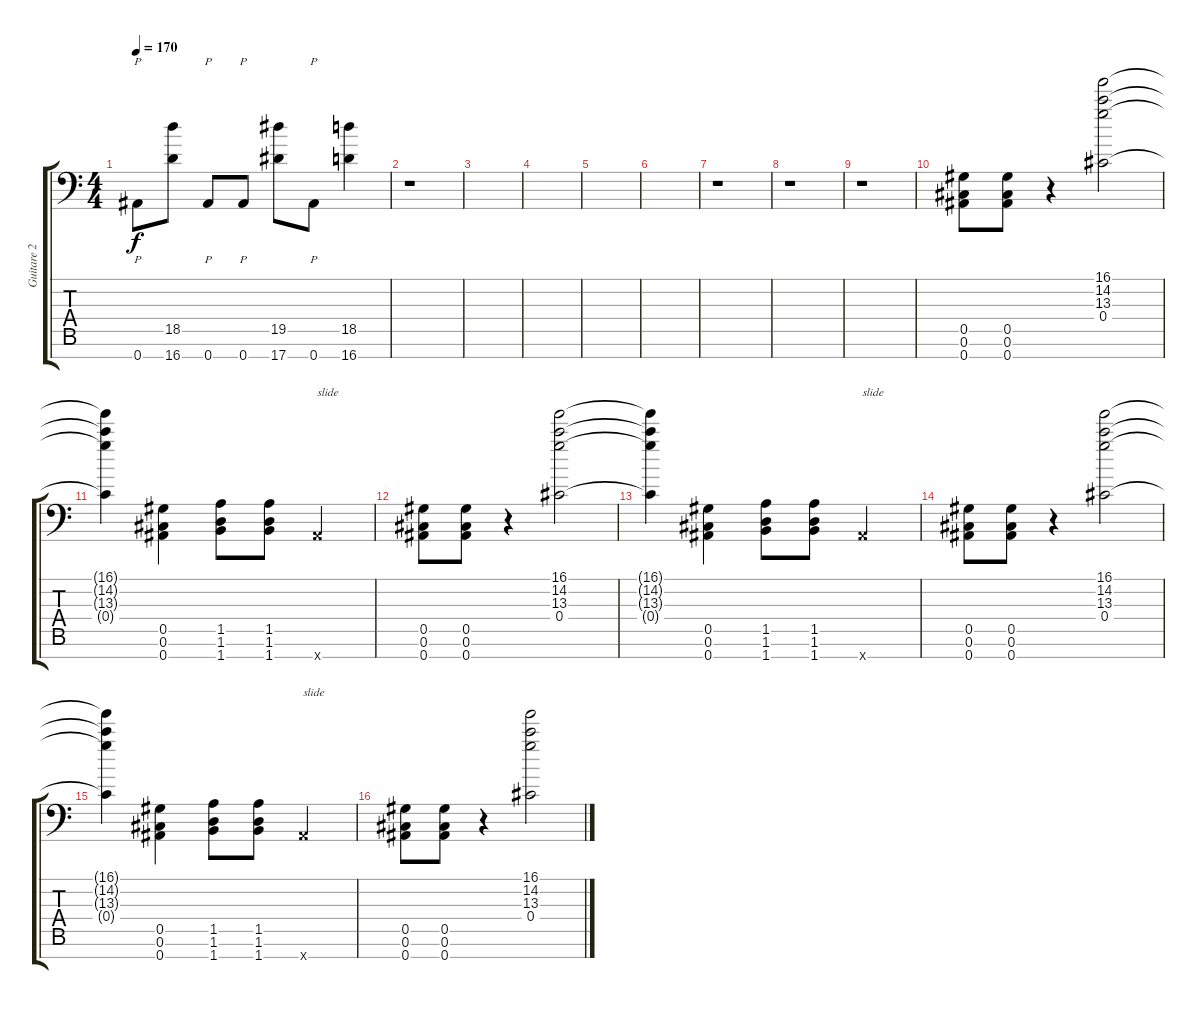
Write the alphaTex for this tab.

\track ("Guitare 2" "Guitare 2") {instrument distortionguitar}
\staff {score tabs}
\tuning (Eb4 Bb3 Gb3 Db3 Ab2 Db2 Bb1) {hide}
\ts (4 4)
\tempo 170
\clef f4
\ks c
0.7.8{p dy f} (18.5 16.7).8 0.7.8{p} 0.7.8{p} (19.5 17.7).8 0.7.8{p} (18.5 16.7).4 |
r.1 |
|
|
|
|
r.1 |
r.1 |
r.1 |
(0.5 0.6 0.7).8 (0.5 0.6 0.7).8 r.4 (16.1 14.2 13.3 0.4).2 |
(16.1{t} 14.2{t} 13.3{t} 0.4{t}).4 (0.5 0.6 0.7).4 (1.5 1.6 1.7).8 (1.5 1.6 1.7).8 0.7{x}.4{txt "slide"} |
(0.5 0.6 0.7).8 (0.5 0.6 0.7).8 r.4 (16.1 14.2 13.3 0.4).2 |
(16.1{t} 14.2{t} 13.3{t} 0.4{t}).4 (0.5 0.6 0.7).4 (1.5 1.6 1.7).8 (1.5 1.6 1.7).8 0.7{x}.4{txt "slide"} |
(0.5 0.6 0.7).8 (0.5 0.6 0.7).8 r.4 (16.1 14.2 13.3 0.4).2 |
(16.1{t} 14.2{t} 13.3{t} 0.4{t}).4 (0.5 0.6 0.7).4 (1.5 1.6 1.7).8 (1.5 1.6 1.7).8 0.7{x}.4{txt "slide"} |
(0.5 0.6 0.7).8 (0.5 0.6 0.7).8 r.4 (16.1 14.2 13.3 0.4).2
